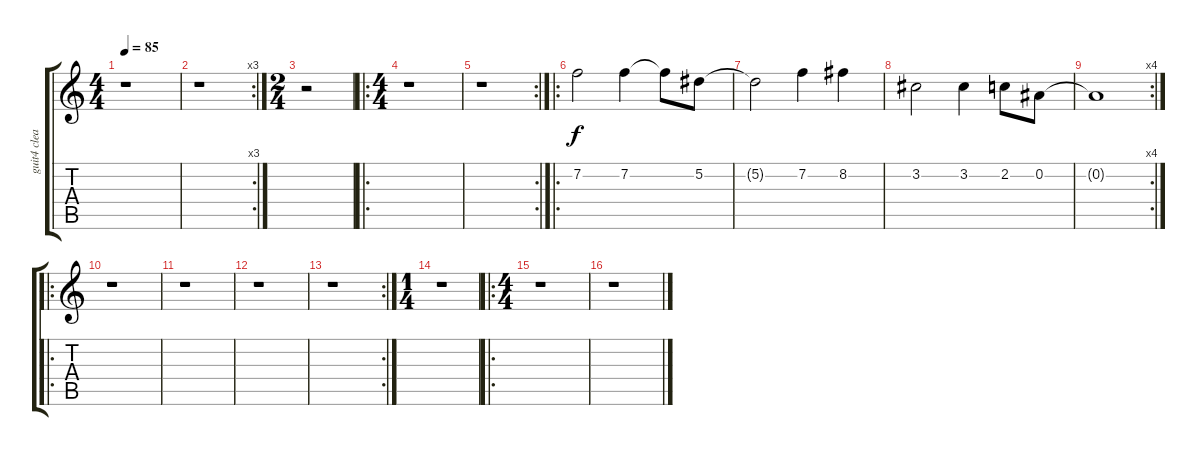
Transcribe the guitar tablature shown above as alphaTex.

\track ("guit4 clean" "guit4 clea") {instrument electricguitarclean}
\staff {score tabs}
\tuning (Eb4 Bb3 Gb3 Db3 Ab2 Eb2) {hide}
\ts (4 4)
\tempo 85
\clef g2
\ks c
r.1{dy f} |
\rc 3
r.1 |
\ts (2 4)
r.2 |
\ro
\ts (4 4)
r.1 |
\rc 2
r.1 |
\ro
7.2.2 7.2.4 7.2{t}.8 5.2.8 |
5.2{t}.2 7.2.4 8.2.4 |
3.2.2 3.2.4 2.2.8 0.2.8 |
\rc 4
0.2{t}.1 |
\ro
r.1 |
r.1 |
r.1 |
\rc 2
r.1 |
\ts (1 4)
r.1 |
\ro
\ts (4 4)
r.1 |
r.1
